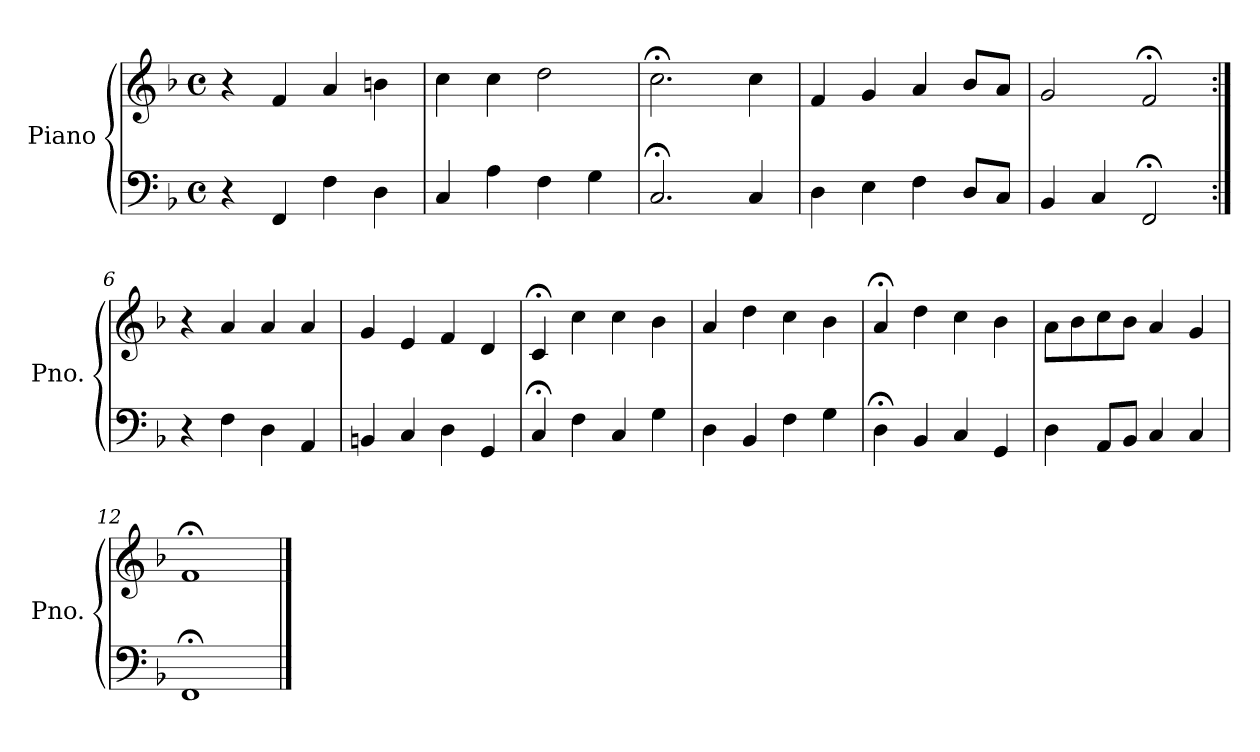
**kern	**kern
*part1	*part1
*staff2	*staff1
*I"Piano	*
*I'Pno.	*
*clefF4	*clefG2
*k[b-]	*k[b-]
*M4/4	*M4/4
*met(c)	*met(c)
=1	=1
4r	4r
4FF/	4f/
4F\	4a/
4D\	4bn\
=2	=2
4C/	4cc\
4A\	4cc\
4F\	2dd\
4G\	.
=3	=3
2.C;</	2.cc;<\
4C/	4cc\
=4	=4
4D\	4f/
4E\	4g/
4F\	4a/
8D/L	8b-/L
8C/J	8a/J
=5	=5
4BB-/	2g/
4C/	.
2FF;</	2f;</
=6:|!	=6:|!
4r	4r
4F\	4a/
4D\	4a/
4AA/	4a/
=7	=7
4BBn/	4g/
4C/	4e/
4D\	4f/
4GG/	4d/
!!LO:LB:g=z
=8	=8
4C;</	4c;</
4F\	4cc\
4C/	4cc\
4G\	4b-\
=9	=9
4D\	4a/
4BB-/	4dd\
4F\	4cc\
4G\	4b-\
=10	=10
4D;<\	4a;</
4BB-/	4dd\
4C/	4cc\
4GG/	4b-\
=11	=11
4D\	8a\L
.	8b-\
8AA/L	8cc\
8BB-/J	8b-\J
4C/	4a/
4C/	4g/
=12	=12
1FF;<	1f;<
==	==
*-	*-
